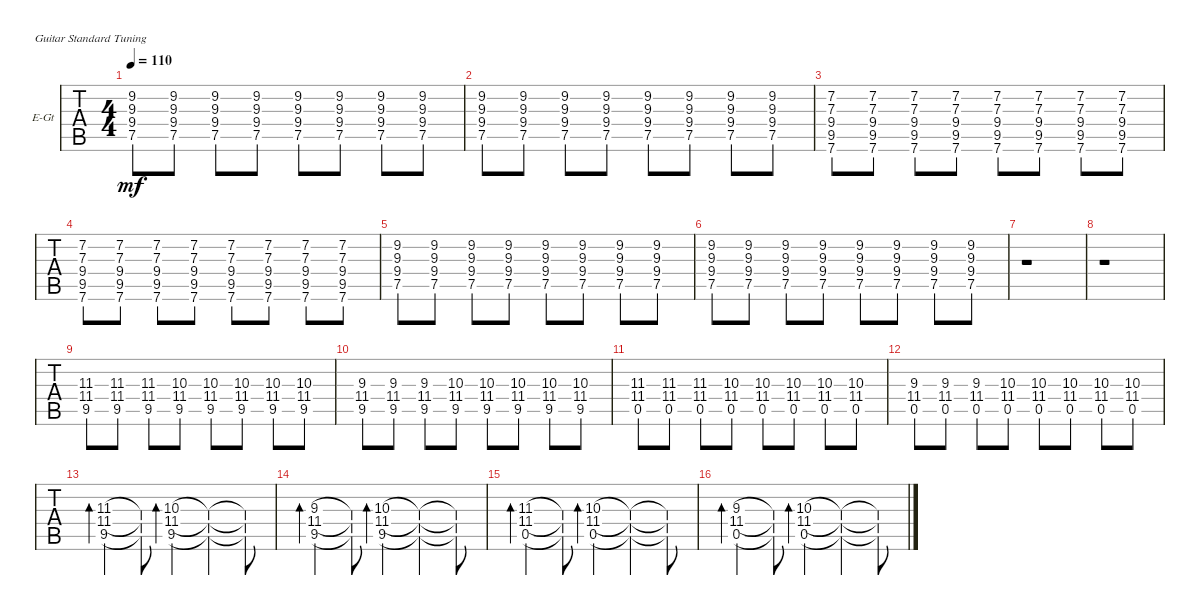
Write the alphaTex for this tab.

\defaultSystemsLayout 4
\bracketExtendMode groupsimilarinstruments
\firstSystemTrackNameOrientation horizontal
\otherSystemsTrackNameOrientation horizontal
\track ("Albert" "E-Gt") {instrument overdrivenguitar}
\staff {tabs}
\tuning (E4 B3 G3 D3 A2 E2)
\ts (4 4)
\tempo 110
\clef g2
\ks c
(7.5 9.4 9.3 9.2).8{dy mf} (9.2 9.3 9.4 7.5).8 (9.4 9.3 9.2 7.5).8 (9.4 9.3 9.2 7.5).8 (9.4 9.3 9.2 7.5).8 (9.4 9.3 9.2 7.5).8 (9.4 9.3 9.2 7.5).8 (9.4 9.3 9.2 7.5).8 |
(7.5 9.4 9.3 9.2).8 (9.2 9.3 9.4 7.5).8 (9.4 9.3 9.2 7.5).8 (9.4 9.3 9.2 7.5).8 (9.4 9.3 9.2 7.5).8 (9.4 9.3 9.2 7.5).8 (9.4 9.3 9.2 7.5).8 (9.4 9.3 9.2 7.5).8 |
(7.6 9.5 9.4 7.3 7.2).8 (7.2 7.3 9.4 9.5 7.6).8 (7.2 7.3 9.4 9.5 7.6).8 (7.2 7.3 9.4 9.5 7.6).8 (7.2 7.3 9.4 9.5 7.6).8 (7.2 7.3 9.4 9.5 7.6).8 (7.2 7.3 9.4 9.5 7.6).8 (7.2 7.3 9.4 9.5 7.6).8 |
(7.6 9.5 9.4 7.3 7.2).8 (7.2 7.3 9.4 9.5 7.6).8 (7.2 7.3 9.4 9.5 7.6).8 (7.2 7.3 9.4 9.5 7.6).8 (7.2 7.3 9.4 9.5 7.6).8 (7.2 7.3 9.4 9.5 7.6).8 (7.2 7.3 9.4 9.5 7.6).8 (7.2 7.3 9.4 9.5 7.6).8 |
(7.5 9.4 9.3 9.2).8 (9.2 9.3 9.4 7.5).8 (9.4 9.3 9.2 7.5).8 (9.4 9.3 9.2 7.5).8 (9.4 9.3 9.2 7.5).8 (9.4 9.3 9.2 7.5).8 (9.4 9.3 9.2 7.5).8 (9.4 9.3 9.2 7.5).8 |
(7.5 9.4 9.3 9.2).8 (9.2 9.3 9.4 7.5).8 (9.4 9.3 9.2 7.5).8 (9.4 9.3 9.2 7.5).8 (9.4 9.3 9.2 7.5).8 (9.4 9.3 9.2 7.5).8 (9.4 9.3 9.2 7.5).8 (9.4 9.3 9.2 7.5).8 |
r.1 |
r.1 |
(9.5 11.4 11.3).8 (9.5 11.4 11.3).8 (9.5 11.4 11.3).8 (10.3 11.4 9.5).8 (10.3 11.4 9.5).8 (10.3 11.4 9.5).8 (10.3 11.4 9.5).8 (10.3 11.4 9.5).8 |
(9.5 11.4 9.3).8 (9.5 11.4 9.3).8 (9.5 11.4 9.3).8 (10.3 11.4 9.5).8 (10.3 11.4 9.5).8 (10.3 11.4 9.5).8 (10.3 11.4 9.5).8 (10.3 11.4 9.5).8 |
(0.5 11.4 11.3).8 (0.5 11.4 11.3).8 (0.5 11.4 11.3).8 (10.3 11.4 0.5).8 (10.3 11.4 0.5).8 (10.3 11.4 0.5).8 (10.3 11.4 0.5).8 (10.3 11.4 0.5).8 |
(0.5 11.4 9.3).8 (0.5 11.4 9.3).8 (0.5 11.4 9.3).8 (10.3 11.4 0.5).8 (10.3 11.4 0.5).8 (10.3 11.4 0.5).8 (10.3 11.4 0.5).8 (10.3 11.4 0.5).8 |
(9.5 11.4 11.3).4{bd 73} (9.5{t} 11.4{t} 11.3{t}).8 (9.5 11.4 10.3).4{bd 82} (10.3{t} 11.4{t} 9.5{t}).4 (10.3{t} 11.4{t} 9.5{t}).8 |
(9.5 11.4 9.3).4{bd 81} (9.5{t} 11.4{t} 9.3{t}).8 (9.5 11.4 10.3).4{bd 81} (10.3{t} 11.4{t} 9.5{t}).4 (10.3{t} 11.4{t} 9.5{t}).8 |
(0.5 11.4 11.3).4{bd 81} (0.5{t} 11.4{t} 11.3{t}).8 (0.5 11.4 10.3).4{bd 81} (10.3{t} 11.4{t} 0.5{t}).4 (10.3{t} 11.4{t} 0.5{t}).8 |
(0.5 11.4 9.3).4{bd 81} (0.5{t} 11.4{t} 9.3{t}).8 (0.5 11.4 10.3).4{bd 81} (10.3{t} 11.4{t} 0.5{t}).4 (10.3{t} 11.4{t} 0.5{t}).8
